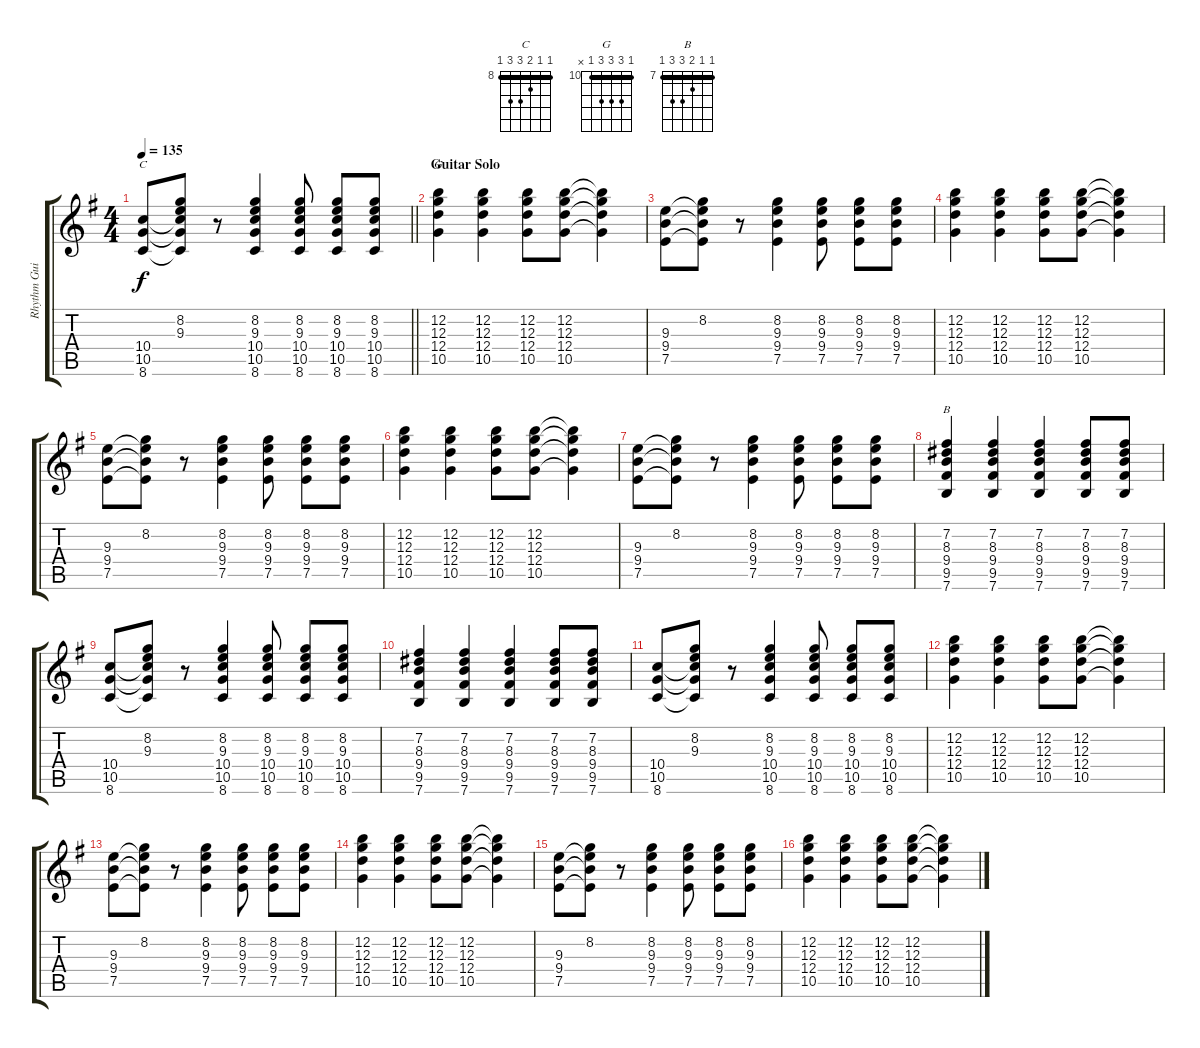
\track ("Rhythm Guitar" "Rhythm Gui") {instrument overdrivenguitar}
\staff {score tabs}
\tuning (E4 B3 G3 D3 A2 E2) {hide}
\chord ("C" 8 8 9 10 10 8) {firstfret 8 barre 8}
\chord ("G" 10 12 12 12 10 x) {firstfret 10 barre 10}
\chord ("B" 7 7 8 9 9 7) {firstfret 7 barre 7}
\ts (4 4)
\tempo 135
\clef g2
\barLineRight lightlight
\ks g
(10.4 10.5 8.6).8{ch "C" dy f} (8.2 9.3 10.4{t} 10.5{t} 8.6{t}).8 r.8 (8.2 9.3 10.4 10.5 8.6).4 (8.2 9.3 10.4 10.5 8.6).8 (8.2 9.3 10.4 10.5 8.6).8 (8.2 9.3 10.4 10.5 8.6).8 |
\section ("" "Guitar Solo")
(12.2 12.3 12.4 10.5).4{ch "G"} (12.2 12.3 12.4 10.5).4 (12.2 12.3 12.4 10.5).8 (12.2 12.3 12.4 10.5).8 (12.2{t} 12.3{t} 12.4{t} 10.5{t}).4 |
(9.3 9.4 7.5).8 (8.2 9.3{t} 9.4{t} 7.5{t}).8 r.8 (8.2 9.3 9.4 7.5).4 (8.2 9.3 9.4 7.5).8 (8.2 9.3 9.4 7.5).8 (8.2 9.3 9.4 7.5).8 |
(12.2 12.3 12.4 10.5).4 (12.2 12.3 12.4 10.5).4 (12.2 12.3 12.4 10.5).8 (12.2 12.3 12.4 10.5).8 (12.2{t} 12.3{t} 12.4{t} 10.5{t}).4 |
(9.3 9.4 7.5).8 (8.2 9.3{t} 9.4{t} 7.5{t}).8 r.8 (8.2 9.3 9.4 7.5).4 (8.2 9.3 9.4 7.5).8 (8.2 9.3 9.4 7.5).8 (8.2 9.3 9.4 7.5).8 |
(12.2 12.3 12.4 10.5).4 (12.2 12.3 12.4 10.5).4 (12.2 12.3 12.4 10.5).8 (12.2 12.3 12.4 10.5).8 (12.2{t} 12.3{t} 12.4{t} 10.5{t}).4 |
(9.3 9.4 7.5).8 (8.2 9.3{t} 9.4{t} 7.5{t}).8 r.8 (8.2 9.3 9.4 7.5).4 (8.2 9.3 9.4 7.5).8 (8.2 9.3 9.4 7.5).8 (8.2 9.3 9.4 7.5).8 |
(7.2 8.3 9.4 9.5 7.6).4{ch "B"} (7.2 8.3 9.4 9.5 7.6).4 (7.2 8.3 9.4 9.5 7.6).4 (7.2 8.3 9.4 9.5 7.6).8 (7.2 8.3 9.4 9.5 7.6).8 |
(10.4 10.5 8.6).8 (8.2 9.3 10.4{t} 10.5{t} 8.6{t}).8 r.8 (8.2 9.3 10.4 10.5 8.6).4 (8.2 9.3 10.4 10.5 8.6).8 (8.2 9.3 10.4 10.5 8.6).8 (8.2 9.3 10.4 10.5 8.6).8 |
(7.2 8.3 9.4 9.5 7.6).4 (7.2 8.3 9.4 9.5 7.6).4 (7.2 8.3 9.4 9.5 7.6).4 (7.2 8.3 9.4 9.5 7.6).8 (7.2 8.3 9.4 9.5 7.6).8 |
(10.4 10.5 8.6).8 (8.2 9.3 10.4{t} 10.5{t} 8.6{t}).8 r.8 (8.2 9.3 10.4 10.5 8.6).4 (8.2 9.3 10.4 10.5 8.6).8 (8.2 9.3 10.4 10.5 8.6).8 (8.2 9.3 10.4 10.5 8.6).8 |
(12.2 12.3 12.4 10.5).4 (12.2 12.3 12.4 10.5).4 (12.2 12.3 12.4 10.5).8 (12.2 12.3 12.4 10.5).8 (12.2{t} 12.3{t} 12.4{t} 10.5{t}).4 |
(9.3 9.4 7.5).8 (8.2 9.3{t} 9.4{t} 7.5{t}).8 r.8 (8.2 9.3 9.4 7.5).4 (8.2 9.3 9.4 7.5).8 (8.2 9.3 9.4 7.5).8 (8.2 9.3 9.4 7.5).8 |
(12.2 12.3 12.4 10.5).4 (12.2 12.3 12.4 10.5).4 (12.2 12.3 12.4 10.5).8 (12.2 12.3 12.4 10.5).8 (12.2{t} 12.3{t} 12.4{t} 10.5{t}).4 |
(9.3 9.4 7.5).8 (8.2 9.3{t} 9.4{t} 7.5{t}).8 r.8 (8.2 9.3 9.4 7.5).4 (8.2 9.3 9.4 7.5).8 (8.2 9.3 9.4 7.5).8 (8.2 9.3 9.4 7.5).8 |
(12.2 12.3 12.4 10.5).4 (12.2 12.3 12.4 10.5).4 (12.2 12.3 12.4 10.5).8 (12.2 12.3 12.4 10.5).8 (12.2{t} 12.3{t} 12.4{t} 10.5{t}).4
